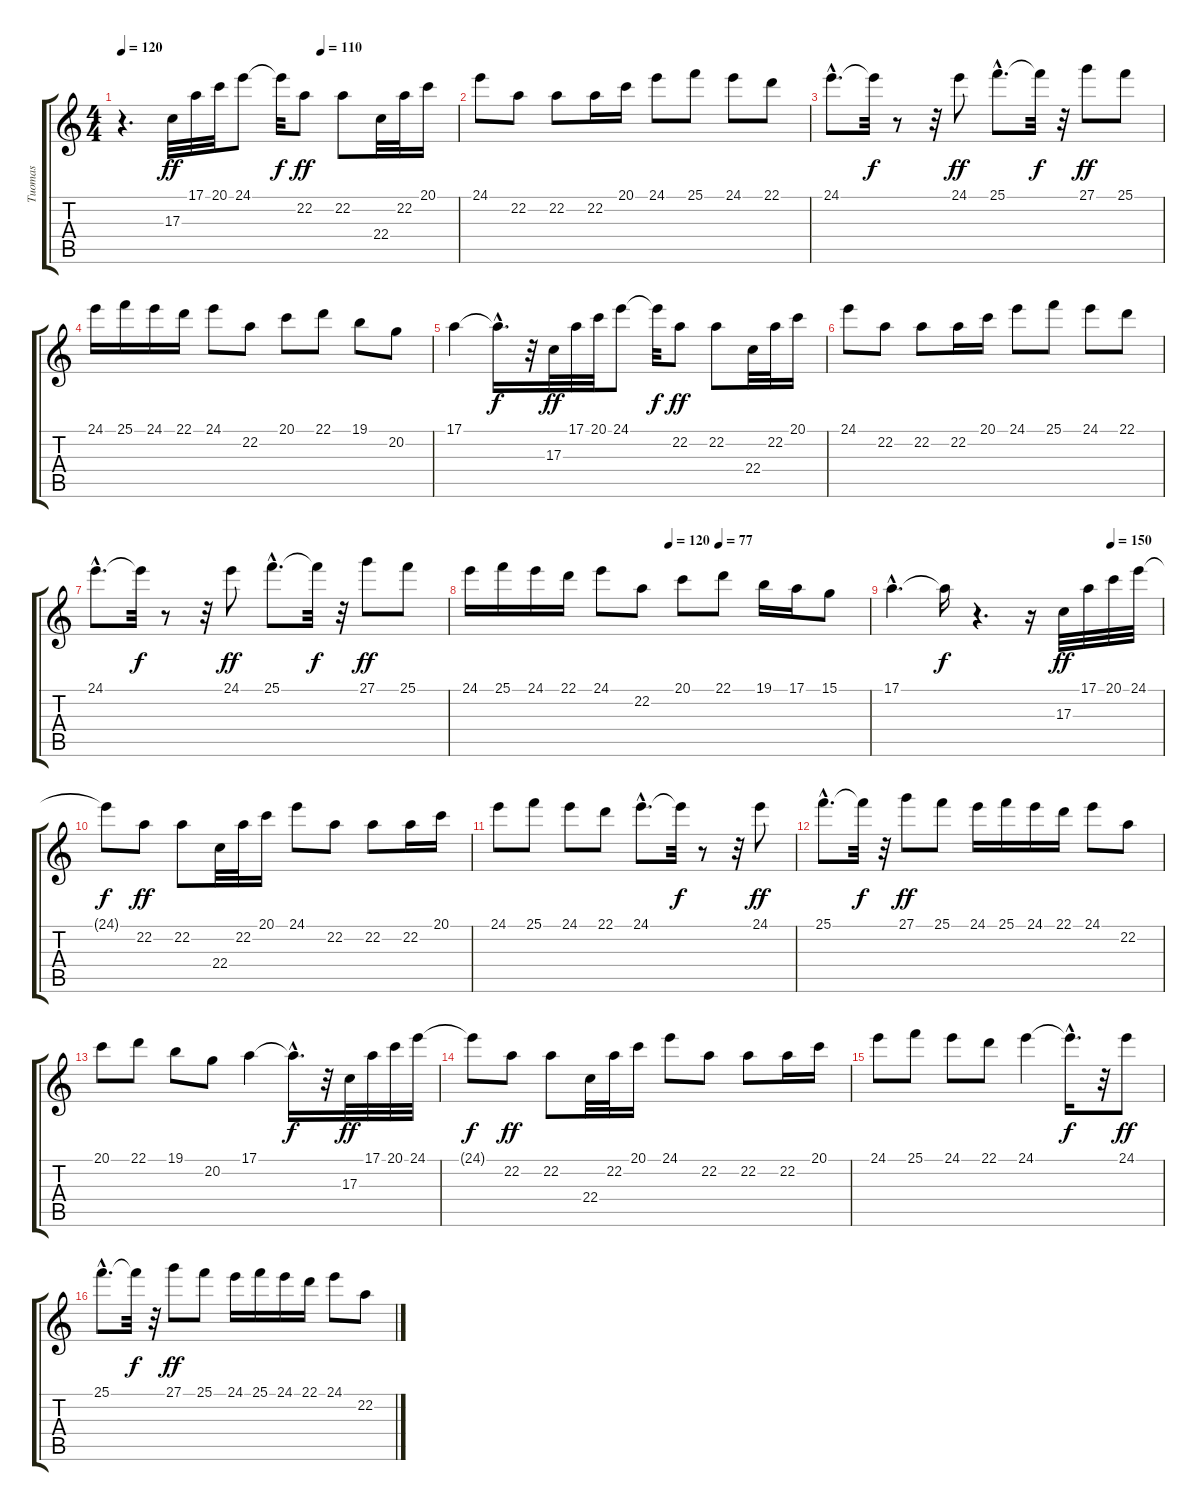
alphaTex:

\track ("Tuomas" "Tuomas") {instrument acousticgrandpiano}
\staff {score tabs}
\tuning (E4 B3 G3 D3 A2 E2) {hide}
\ts (4 4)
\tempo 120
\tempo (110 0.59375)
\tempo 120
\clef g2
\ks c
r.4{d dy ff instrument acousticgrandpiano} 17.3.32 17.1.32 20.1.32 24.1.8 24.1{t}.32{dy f} 22.2.8{dy ff} 22.2.8 22.4.32 22.2.32 20.1.16 |
24.1.8 22.2.8 22.2.8 22.2.16 20.1.16 24.1.8 25.1.8 24.1.8 22.1.8 |
24.1{hac}.8{d} 24.1{t}.32{dy f} r.8 r.32 24.1.8{dy ff} 25.1{hac}.8{d} 25.1{t}.32{dy f} r.32 27.1.8{dy ff} 25.1.8 |
24.1.16 25.1.16 24.1.16 22.1.16 24.1.8 22.2.8 20.1.8 22.1.8 19.1.8 20.2.8 |
17.1.4 17.1{hac t}.16{d dy f} r.32 17.3.32{dy ff} 17.1.32 20.1.32 24.1.8 24.1{t}.32{dy f} 22.2.8{dy ff} 22.2.8 22.4.32 22.2.32 20.1.16 |
24.1.8 22.2.8 22.2.8 22.2.16 20.1.16 24.1.8 25.1.8 24.1.8 22.1.8 |
24.1{hac}.8{d} 24.1{t}.32{dy f} r.8 r.32 24.1.8{dy ff} 25.1{hac}.8{d} 25.1{t}.32{dy f} r.32 27.1.8{dy ff} 25.1.8 |
\tempo (120 0.5)
\tempo (77 0.625)
24.1.16 25.1.16 24.1.16 22.1.16 24.1.8 22.2.8 20.1.8 22.1.8 19.1.16 17.1.16 15.1.8 |
\tempo (150 0.8125)
17.1{hac}.4{d} 17.1{t}.16{dy f} r.4{d} r.16 17.3.32{dy ff} 17.1.32 20.1.32 24.1.32 |
24.1{t}.8{dy f} 22.2.8{dy ff} 22.2.8 22.4.32 22.2.32 20.1.16 24.1.8 22.2.8 22.2.8 22.2.16 20.1.16 |
24.1.8 25.1.8 24.1.8 22.1.8 24.1{hac}.8{d} 24.1{t}.32{dy f} r.8 r.32 24.1.8{dy ff} |
25.1{hac}.8{d} 25.1{t}.32{dy f} r.32 27.1.8{dy ff} 25.1.8 24.1.16 25.1.16 24.1.16 22.1.16 24.1.8 22.2.8 |
20.1.8 22.1.8 19.1.8 20.2.8 17.1.4 17.1{hac t}.16{d dy f} r.32 17.3.32{dy ff} 17.1.32 20.1.32 24.1.32 |
24.1{t}.8{dy f} 22.2.8{dy ff} 22.2.8 22.4.32 22.2.32 20.1.16 24.1.8 22.2.8 22.2.8 22.2.16 20.1.16 |
24.1.8 25.1.8 24.1.8 22.1.8 24.1.4 24.1{hac t}.16{d dy f} r.32 24.1.8{dy ff} |
25.1{hac}.8{d} 25.1{t}.32{dy f} r.32 27.1.8{dy ff} 25.1.8 24.1.16 25.1.16 24.1.16 22.1.16 24.1.8 22.2.8
